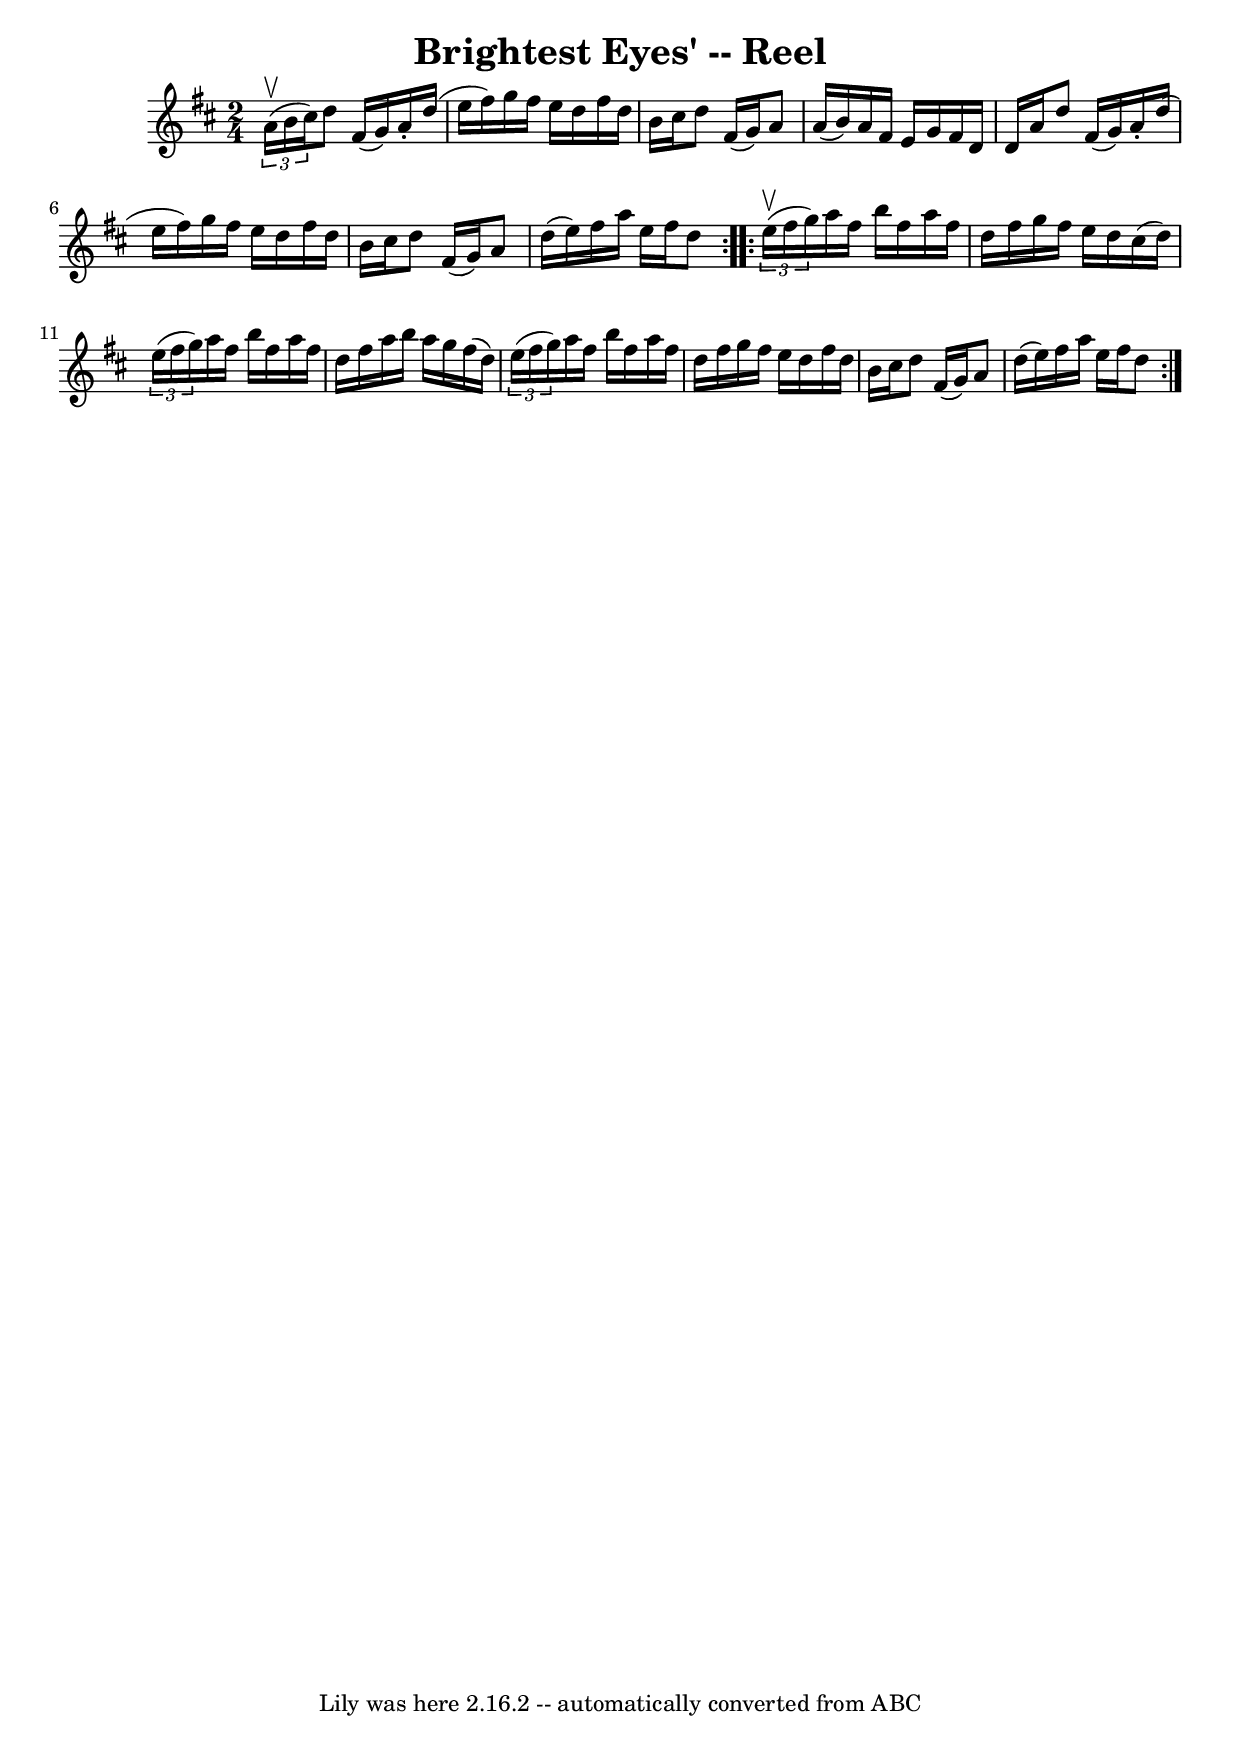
\version "2.16.2"
\include "Mammoth.ily"
\header {
  %% book = "Ryan's Mammoth Collection"
  crossRefNumber = "1"
  footnotes = "\\\\260"
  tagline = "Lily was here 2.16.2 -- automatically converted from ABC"
  title = "Brightest Eyes' -- Reel"

}
voicedefault =  {



  \repeat volta 2 {

    \time 2/4 
    \key d \major
    \times 2/3 { a'16^\upbow(b'16 cis''16) 
	       }  |
    d''8 fis'16 (g'16) a'16-. d''16 (e''16 fis''16 )   |
    g''16 fis''16 e''16 d''16 fis''16 d''16 b'16 
    cis''16    |
    d''8 fis'16 (g'16) a'8 a'16 (b'16)  |
    a'16 fis'16 e'16 g'16 fis'16 d'16 d'16 a'16    |
    d''8 fis'16 (g'16) a'16-. d''16 (e''16    
    fis''16)   |
    g''16 fis''16 e''16 d''16 fis''16 d''16 
    b'16 cis''16    |
    d''8 fis'16 (g'16) a'8 d''16 (
    e''16)   |
    fis''16 a''16 e''16 fis''16 d''8    
  }     

  \repeat volta 2 {
    \times 2/3 { e''16^\upbow(fis''16 g''16) 
	       }  |
    a''16 fis''16 b''16 fis''16 a''16 fis''16 d''16  
    fis''16    |
    g''16 fis''16 e''16 d''16 cis''16 (d''16 )   \times 2/3 { e''16 (fis''16 g''16) 
		   }   |
    a''16    
    fis''16 b''16 fis''16 a''16 fis''16 d''16 fis''16    |
    
    a''16 b''16 a''16 g''16 fis''16 (d''16)   \times 2/3 {   
      e''16 (fis''16 g''16) 
    }   |
    a''16 fis''16 b''16    
    fis''16 a''16 fis''16 d''16 fis''16    |
    g''16 fis''16  
    e''16 d''16 fis''16 d''16 b'16 cis''16    |
    d''8    
    fis'16 (g'16) a'8 d''16 (e''16)   |
    fis''16 a''16  
    e''16 fis''16 d''8  
  }   

}

\score{
  <<

    \context Staff="default"
    {
      \voicedefault 
      
    }

  >>
  \layout {
    
  }
  \midi {
  }

}
